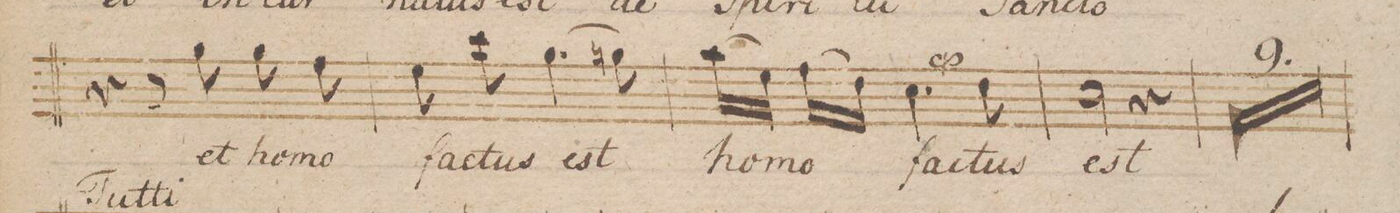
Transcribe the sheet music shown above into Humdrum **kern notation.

**kern	**text	**dynam
*I"Canto.	*	*
*clefC1	*	*
*k[b-e-a-d-]	*	*
*met(c|)	*	*
*M3/4	*	*
4r	.	.
8r	.	.
8ee-\	et	.
8ee-\	ho-	.
8dd-\	-mo	.
=104	=104	=104
8cc\	fac-	.
8aa-\	-tus	.
(4.ee-\	est	.
8een\)	.	.
=105	=105	=105
(16ff\LL	-ho-	.
16cc\JJ)	.	.
(16dd-\LL	-mo	.
16b-\JJ)	.	.
4.a-\$sS	-fac-	.
8b-\	-tus	.
=106	=106	=106
2a-\	est	.
4r	.	.
=107	=107	=107
2.r	.	.
=108	=108	=108
2.r	.	.
=109	=109	=109
2.r	.	.
=110	=110	=110
2.r	.	.
=111	=111	=111
2.r	.	.
=112	=112	=112
2.r	.	.
=113	=113	=113
2.r	.	.
=114	=114	=114
2.r	.	.
=115	=115	=115
2.r	.	.
=116	=116	=116
*-	*-	*-
